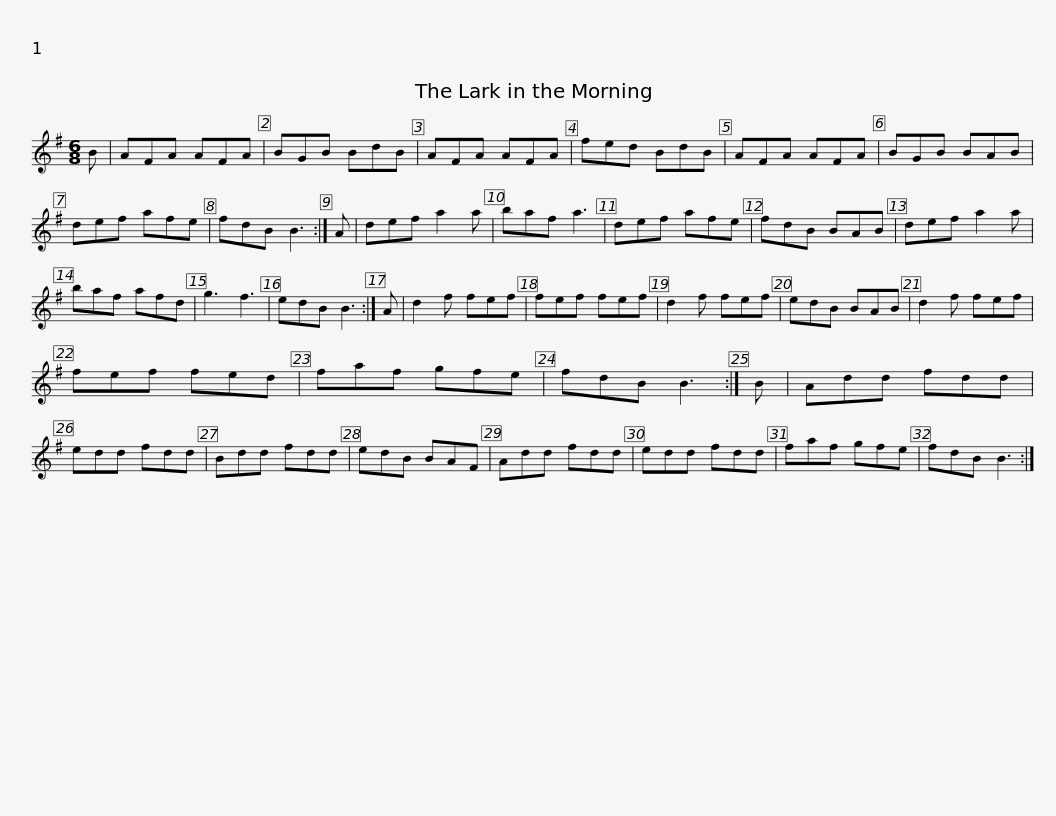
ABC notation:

X:1
L:1/8
M:6/8
I:linebreak $
K:G
V:1 treble
V:1
 B | AFA AFA | BGB BdB | AFA AFA | fed BdB | %5
 AFA AFA | BGB BAB | def afe |$ fdB B3 :| A | %10
 def a2 a | baf a3 | def afe | fdB BAB | def a2 a | %15
 baf afd | g3 f3 |$ edB B3 :| A | d2 f fef | %20
 fef fef | d2 f fef | edB BAB | d2 f fef | fef fed |$ %25
 faf gfe | fdB B3 :| B | Add fdd | edd fdd | %30
 Bdd fdd | edB BAF | Add fdd |$ edd fdd | faf gfe | %35
 fdB B3 :| %36
